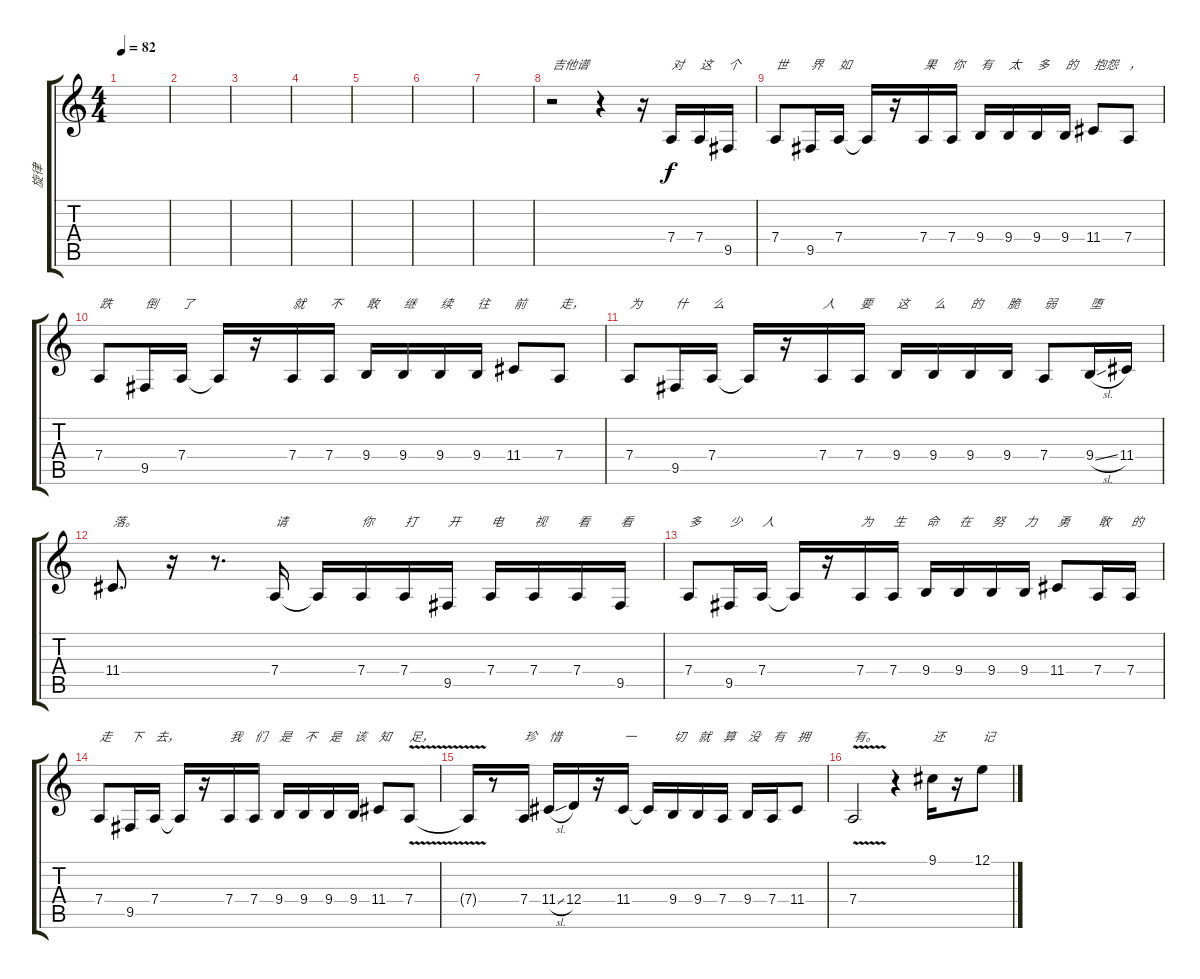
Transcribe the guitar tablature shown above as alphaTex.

\track ("旋律" "旋律") {instrument tenorsax}
\staff {score tabs}
\tuning (E4 B3 G3 D3 A2 E2) {hide}
\ts (4 4)
\tempo 82
\clef g2
\ks c
|
|
|
|
|
|
|
r.2{txt "吉他谱"} r.4 r.16 7.4.16{txt "对"} 7.4.16{txt "这"} 9.5.16{txt "个"} |
7.4.8{txt "世"} 9.5.16{txt "界"} 7.4.16{txt "如"} 7.4{t}.16 r.16 7.4.16{txt "果"} 7.4.16{txt "你"} 9.4.16{txt "有"} 9.4.16{txt "太"} 9.4.16{txt "多"} 9.4.16{txt "的"} 11.4.8{txt "抱怨"} 7.4.8{txt "，"} |
7.4.8{txt "跌"} 9.5.16{txt "倒"} 7.4.16{txt "了"} 7.4{t}.16 r.16 7.4.16{txt "就"} 7.4.16{txt "不"} 9.4.16{txt "敢"} 9.4.16{txt "继"} 9.4.16{txt "续"} 9.4.16{txt "往"} 11.4.8{txt "前"} 7.4.8{txt "走，"} |
7.4.8{txt "为"} 9.5.16{txt "什"} 7.4.16{txt "么"} 7.4{t}.16 r.16 7.4.16{txt "人"} 7.4.16{txt "要"} 9.4.16{txt "这"} 9.4.16{txt "么"} 9.4.16{txt "的"} 9.4.16{txt "脆"} 7.4.8{txt "弱"} 9.4{sl}.16{txt "堕"} 11.4.16 |
11.4.8{d txt "落。"} r.16 r.8{d} 7.4.16{txt "请"} 7.4{t}.16 7.4.16{txt "你"} 7.4.16{txt "打"} 9.5.16{txt "开"} 7.4.16{txt "电"} 7.4.16{txt "视"} 7.4.16{txt "看"} 9.5.16{txt "看"} |
7.4.8{txt "多"} 9.5.16{txt "少"} 7.4.16{txt "人"} 7.4{t}.16 r.16 7.4.16{txt "为"} 7.4.16{txt "生"} 9.4.16{txt "命"} 9.4.16{txt "在"} 9.4.16{txt "努"} 9.4.16{txt "力"} 11.4.8{txt "勇"} 7.4.16{txt "敢"} 7.4.16{txt "的"} |
7.4.8{txt "走"} 9.5.16{txt "下"} 7.4.16{txt "去，"} 7.4{t}.16 r.16 7.4.16{txt "我"} 7.4.16{txt "们"} 9.4.16{txt "是"} 9.4.16{txt "不"} 9.4.16{txt "是"} 9.4.16{txt "该"} 11.4.8{txt "知"} 7.4{v}.8{txt "足，"} |
7.4{t}.16 r.8 7.4.16{txt "珍"} 11.4{sl}.16{txt "惜"} 12.4.16 r.16 11.4.16{txt "一"} 11.4{t}.16 9.4.16{txt "切"} 9.4.16{txt "就"} 7.4.16{txt "算"} 9.4.16{txt "没"} 7.4.16{txt "有"} 11.4.8{txt "拥"} |
7.4{v}.2{txt "有。"} r.4 9.1.16{txt "还"} r.16 12.1.8{txt "记"}
